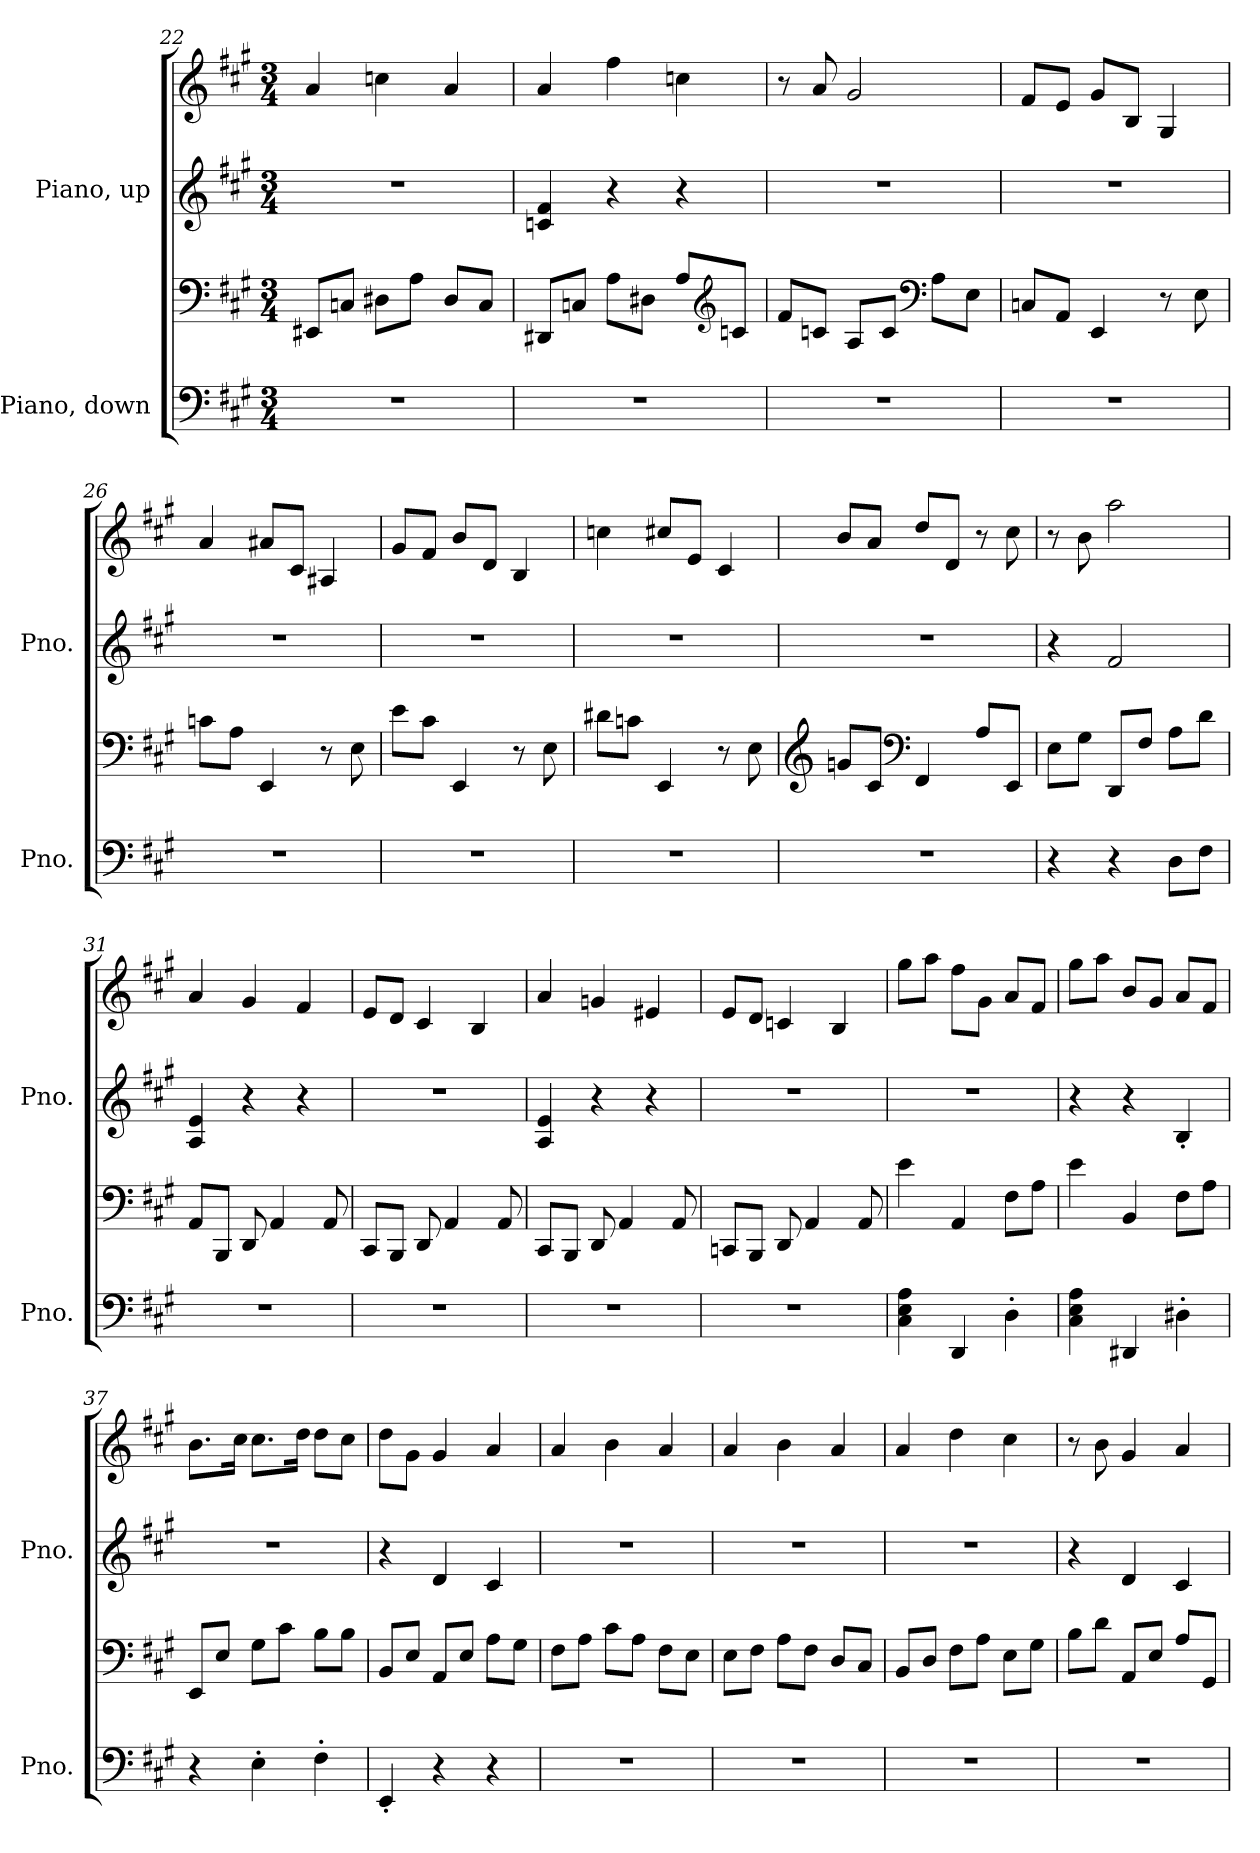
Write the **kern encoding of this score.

**kern	**kern	**kern	**kern
*part2	*part2	*part1	*part1
*staff4	*staff3	*staff2	*staff1
*I"Piano, down	*	*I"Piano, up	*
*I'Pno.	*	*I'Pno.	*
*clefF4	*clefF4	*clefG2	*clefG2
*k[f#c#g#]	*k[f#c#g#]	*k[f#c#g#]	*k[f#c#g#]
*M3/4	*M3/4	*M3/4	*M3/4
=22	=22	=22	=22
2.r	8EE#X/L	2.r	4a/
.	8Cn/J	.	.
.	8D#X\L	.	4ccn\
.	8A\J	.	.
.	8D#/L	.	4a/
.	8C/J	.	.
=23	=23	=23	=23
2.r	8DD#X/L	4cn/ 4f#/	4a/
.	8Cn/J	.	.
.	8A\L	4r	4ff#\
.	8D#X\J	.	.
.	8A/L	4r	4ccn\
*	*clefG2	*	*
.	8cn/J	.	.
!!LO:LB:g=z
=24	=24	=24	=24
2.r	8f#/L	2.r	8r
.	8cn/J	.	8a/
.	8A/L	.	2g#/
.	8c/J	.	.
*	*clefF4	*	*
.	8A\L	.	.
.	8E\J	.	.
=25	=25	=25	=25
2.r	8Cn/L	2.r	8f#/L
.	8AA/J	.	8e/J
.	4EE/	.	8g#/L
.	.	.	8B/J
.	8r	.	4G#/
.	8E\	.	.
=26	=26	=26	=26
2.r	8cn\L	2.r	4a/
.	8A\J	.	.
.	4EE/	.	8a#X/L
.	.	.	8c#/J
.	8r	.	4A#X/
.	8E\	.	.
=27	=27	=27	=27
2.r	8e\L	2.r	8g#/L
.	8c#\J	.	8f#/J
.	4EE/	.	8b/L
.	.	.	8d/J
.	8r	.	4B/
.	8E\	.	.
=28	=28	=28	=28
2.r	8d#X\L	2.r	4ccn\
.	8cn\J	.	.
.	4EE/	.	8cc#X/L
.	.	.	8e/J
.	8r	.	4c#/
.	8E\	.	.
!!LO:PB:g=z
=29	=29	=29	=29
*	*clefG2	*	*
2.r	8gn/L	2.r	8b/L
.	8c#/J	.	8a/J
*	*clefF4	*	*
.	4FF#/	.	8dd/L
.	.	.	8d/J
.	8A/L	.	8r
.	8EE/J	.	8cc#\
=30	=30	=30	=30
4r	8E\L	4r	8r
.	8G#\J	.	8b\
4r	8DD/L	2f#/	2aa\
.	8F#/J	.	.
8D\L	8A\L	.	.
8F#\J	8d\J	.	.
=31	=31	=31	=31
2.r	8AA/L	4A/ 4e/	4a/
.	8BBB/J	.	.
.	8DD/	4r	4g#/
.	4AA/	.	.
.	.	4r	4f#/
.	8AA/	.	.
=32	=32	=32	=32
2.r	8CC#/L	2.r	8e/L
.	8BBB/J	.	8d/J
.	8DD/	.	4c#/
.	4AA/	.	.
.	.	.	4B/
.	8AA/	.	.
=33	=33	=33	=33
2.r	8CC#/L	4A/ 4e/	4a/
.	8BBB/J	.	.
.	8DD/	4r	4gn/
.	4AA/	.	.
.	.	4r	4e#X/
.	8AA/	.	.
!!LO:LB:g=z
=34	=34	=34	=34
2.r	8CCn/L	2.r	8e/L
.	8BBB/J	.	8d/J
.	8DD/	.	4cn/
.	4AA/	.	.
.	.	.	4B/
.	8AA/	.	.
=35	=35	=35	=35
4C#\ 4E\ 4A\	4e\	2.r	8gg#\L
.	.	.	8aa\J
4DD/	4AA/	.	8ff#\L
.	.	.	8g#\J
4D'\	8F#\L	.	8a/L
.	8A\J	.	8f#/J
=36	=36	=36	=36
4C#\ 4E\ 4A\	4e\	4r	8gg#\L
.	.	.	8aa\J
4DD#X/	4BB/	4r	8b/L
.	.	.	8g#/J
4D#X'\	8F#\L	4B'/	8a/L
.	8A\J	.	8f#/J
=37	=37	=37	=37
4r	8EE/L	2.r	8.b\L
.	8E/J	.	.
.	.	.	16cc#\Jk
4E'\	8G#\L	.	8.cc#\L
.	8c#\J	.	.
.	.	.	16dd\Jk
4F#'\	8B\L	.	8dd\L
.	8B\J	.	8cc#\J
=38	=38	=38	=38
4EE'/	8BB/L	4r	8dd\L
.	8E/J	.	8g#\J
4r	8AA/L	4d/	4g#/
.	8E/J	.	.
4r	8A\L	4c#/	4a/
.	8G#\J	.	.
!!LO:LB:g=z
=39	=39	=39	=39
2.r	8F#\L	2.r	4a/
.	8A\J	.	.
.	8c#\L	.	4b\
.	8A\J	.	.
.	8F#\L	.	4a/
.	8E\J	.	.
=40	=40	=40	=40
2.r	8E\L	2.r	4a/
.	8F#\J	.	.
.	8A\L	.	4b\
.	8F#\J	.	.
.	8D/L	.	4a/
.	8C#/J	.	.
=41	=41	=41	=41
2.r	8BB/L	2.r	4a/
.	8D/J	.	.
.	8F#\L	.	4dd\
.	8A\J	.	.
.	8E\L	.	4cc#\
.	8G#\J	.	.
=42	=42	=42	=42
2.r	8B\L	4r	8r
.	8d\J	.	8b\
.	8AA/L	4d/	4g#/
.	8E/J	.	.
.	8A/L	4c#/	4a/
.	8GG#/J	.	.
=	=	=	=
*-	*-	*-	*-
